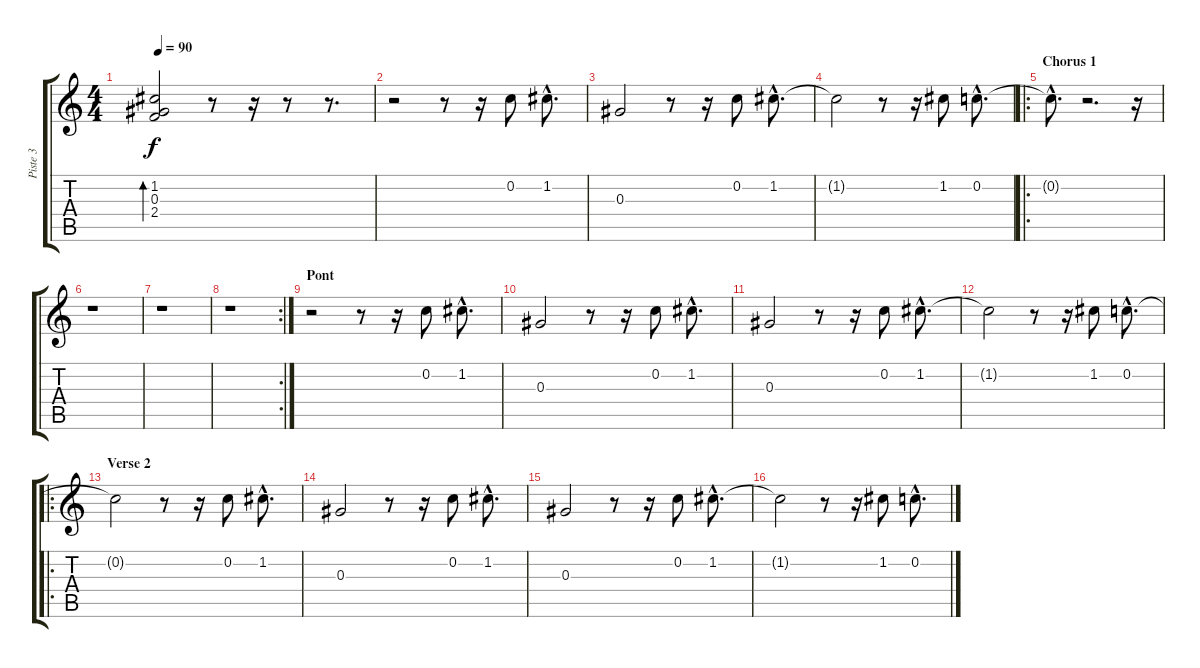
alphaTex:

\track ("Piste 3" "Piste 3") {instrument electricguitarclean}
\staff {score tabs}
\tuning (C4 C4 Ab3 Eb3 Bb2 F2) {hide}
\ts (4 4)
\tempo 90
\clef g2
\ks c
(1.2 0.3 2.4).2{bd 480 dy f} r.8 r.16 r.8 r.8{d} |
r.2 r.8 r.16 0.2.8 1.2{hac}.8{d} |
0.3.2 r.8 r.16 0.2.8 1.2{hac}.8{d} |
1.2{t}.2 r.8 r.16 1.2.8 0.2{hac}.8{d} |
\ro
\section ("" "Chorus 1")
0.2{hac t}.8{d} r.2{d} r.16 |
r.1 |
r.1 |
\rc 2
r.1 |
\section ("" "Pont")
r.2 r.8 r.16 0.2.8 1.2{hac}.8{d} |
0.3.2 r.8 r.16 0.2.8 1.2{hac}.8{d} |
0.3.2 r.8 r.16 0.2.8 1.2{hac}.8{d} |
1.2{t}.2 r.8 r.16 1.2.8 0.2{hac}.8{d} |
\ro
\section ("" "Verse 2")
0.2{t}.2 r.8 r.16 0.2.8 1.2{hac}.8{d} |
0.3.2 r.8 r.16 0.2.8 1.2{hac}.8{d} |
0.3.2 r.8 r.16 0.2.8 1.2{hac}.8{d} |
1.2{t}.2 r.8 r.16 1.2.8 0.2{hac}.8{d}
